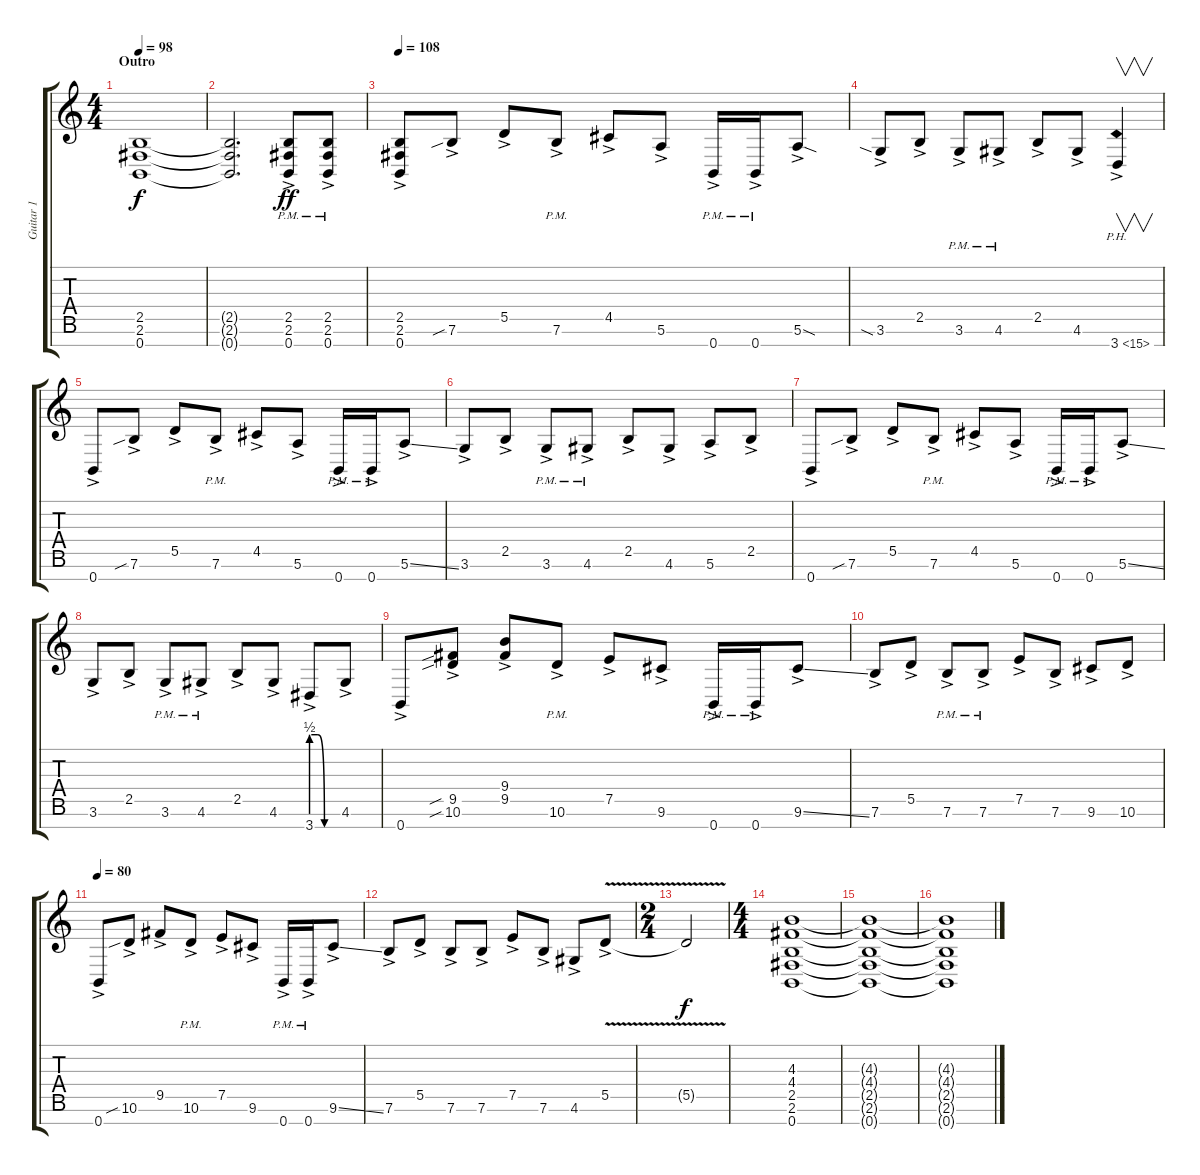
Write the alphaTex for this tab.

\track ("Guitar 1" "Guitar 1") {instrument distortionguitar}
\staff {score tabs}
\tuning (E4 B3 G3 D3 A2 E2 B1) {hide}
\ts (4 4)
\section ("" "Outro")
\tempo 98
\clef g2
\ks c
(2.5 2.6 0.7).1{dy f} |
(2.5{t} 2.6{t} 0.7{t}).2{d} (2.5{ac pm} 2.6{ac pm} 0.7{ac pm}).8{dy ff} (2.5{ac pm} 2.6{ac pm} 0.7{ac pm}).8 |
\tempo 108
(2.5{ac} 2.6{ac} 0.7{ac}).8 7.6{sib ac}.8 5.5{ac}.8 7.6{ac pm}.8 4.5{ac}.8 5.6{ac}.8 0.7{ac pm}.16 0.7{ac pm}.16 5.6{sod ac}.8 |
3.6{sia ac}.8 2.5{ac}.8 3.6{ac pm}.8 4.6{ac pm}.8 2.5{ac}.8 4.6{ac}.8 3.7{ph 12 ac}.4{v} |
0.7{ac}.8 7.6{sib ac}.8 5.5{ac}.8 7.6{ac pm}.8 4.5{ac}.8 5.6{ac}.8 0.7{ac pm}.16 0.7{ac pm}.16 5.6{ss ac}.8 |
3.6{ac}.8 2.5{ac}.8 3.6{ac pm}.8 4.6{ac pm}.8 2.5{ac}.8 4.6{ac}.8 5.6{ac}.8 2.5{ac}.8 |
0.7{ac}.8 7.6{sib ac}.8 5.5{ac}.8 7.6{ac pm}.8 4.5{ac}.8 5.6{ac}.8 0.7{ac pm}.16 0.7{ac pm}.16 5.6{ss ac}.8 |
3.6{ac}.8 2.5{ac}.8 3.6{ac pm}.8 4.6{ac pm}.8 2.5{ac}.8 4.6{ac}.8 3.7{be (custom 0 2 15 2 30 0 60 0) ac}.8 4.6{ac}.8 |
0.7{ac}.8 (9.5{sib ac} 10.6{sib ac}).8 (9.4{ac} 9.5{ac}).8 10.6{ac pm}.8 7.5{ac}.8 9.6{ac}.8 0.7{ac pm}.16 0.7{ac pm}.16 9.6{ss ac}.8 |
7.6{ac}.8 5.5{ac}.8 7.6{ac pm}.8 7.6{ac pm}.8 7.5{ac}.8 7.6{ac}.8 9.6{ac}.8 10.6{ac}.8 |
\tempo 80
0.7{ac}.8 10.6{sib ac}.8 9.5{ac}.8 10.6{ac pm}.8 7.5{ac}.8 9.6{ac}.8 0.7{ac pm}.16 0.7{ac pm}.16 9.6{ss ac}.8 |
7.6{ac}.8 5.5{ac}.8 7.6{ac}.8 7.6{ac}.8 7.5{ac}.8 7.6{ac}.8 4.6{ac}.8 5.5{v ac}.8 |
\ts (2 4)
5.5{t}.2{dy f} |
\ts (4 4)
(4.3 4.4 2.5 2.6 0.7).1 |
(4.3{t} 4.4{t} 2.5{t} 2.6{t} 0.7{t}).1 |
(4.3{t} 4.4{t} 2.5{t} 2.6{t} 0.7{t}).1
